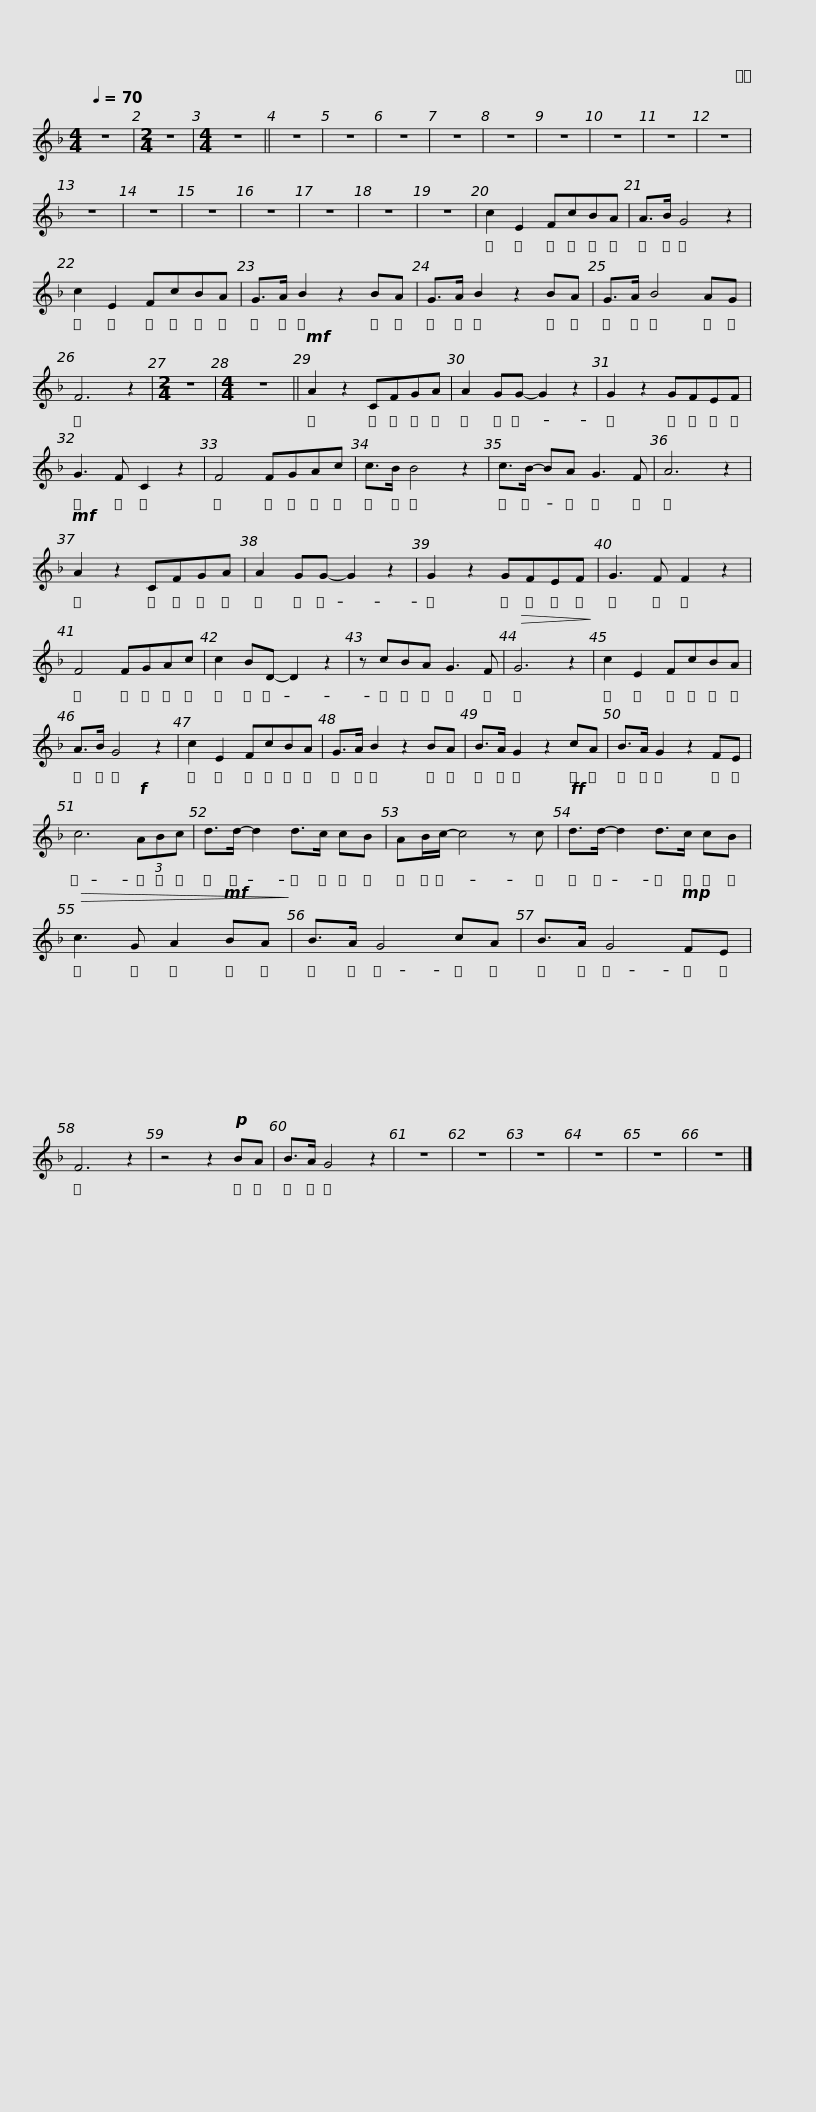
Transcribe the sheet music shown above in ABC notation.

X:1
L:1/8
Q:1/4=70
M:4/4
I:linebreak $
K:F
V:1 treble
V:1
 z8 |[M:2/4] z4 |[M:4/4] z8 || z8 | z8 |$ %5
 z8 | z8 | z8 | z8 | z8 |$ %10
 z8 | z8 | z8 | z8 | z8 |$ %15
 z8 | z8 | z8 | z8 | c2 E2 FcBA |$ %20
 A>B G4 z2 | c2 E2 FcBA | G>A B2 z2 BA | G>A B2 z2 BA |$ G>A B4 AG | %25
 F6 z2 |[M:2/4] z4 |[M:4/4] z8 ||!mf! A2 z2 CFGA |$ A2 GG- G2 z2 | %30
 G2 z2 GFEF | G3 F C2 z2 | F4 FGAc |$ c>B B4 z2 | c>B- BA G3 F | %35
 A6 z2 |!mf! A2 z2 CFGA |$ A2 GG- G2 z2 | G2 z2 GFEF | G3 F F2 z2 | %40
 F4 FGAc |$ c2 BD- D2 z2 | z cBA G3 F |!>(! G6 z2!>)! | c2 E2 FcBA |$ %45
 A>B G4 z2 | c2 E2 FcBA | G>A B2 z2 BA | B>A G2 z2 cA |$ B>A G2 z2 FE | %50
 c6!f! (3ABc | d>d- d2 d>c cB | AB/c/- c4 z c |$!ff! d>d- d2 d>c cB |!>(! c3 G A2!mf! BA!>)! | %55
 B>A G4 cA | B>A G4!mp! FE |$ F6 z2 | z4 z2!p! BA | B>A G4 z2 | %60
 z8 | z8 |$ z8 | z8 | z8 | %65
 z8 |] %66
